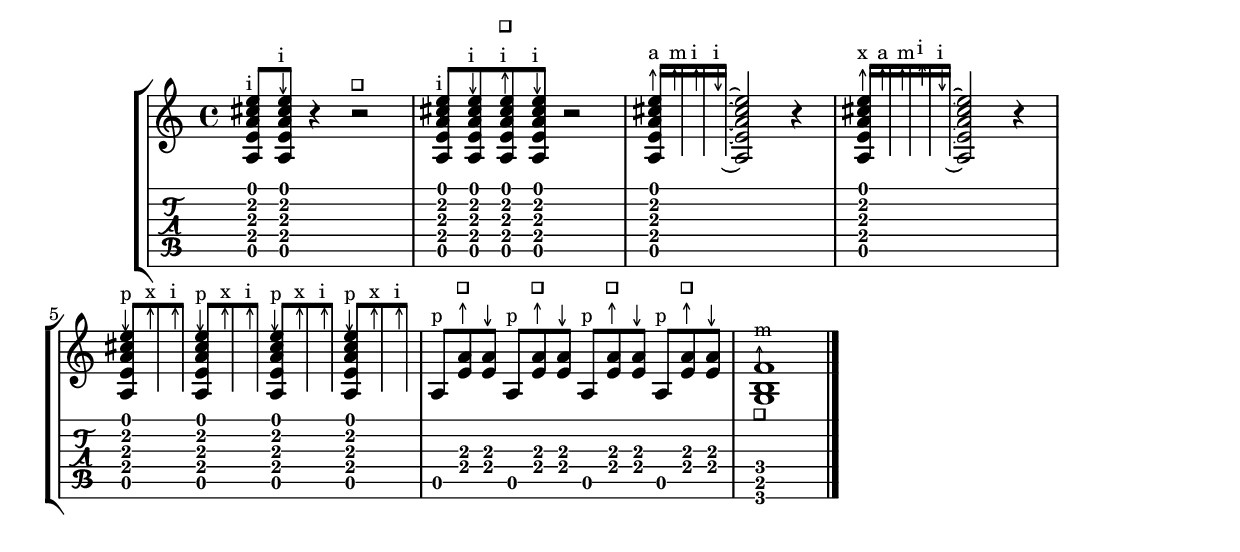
% DO NOT EDIT this file manually; it is automatically
% generated from Documentation/snippets/new
% Make any changes in Documentation/snippets/new/
% and then run scripts/auxiliar/makelsr.py
%
% This file is in the public domain.
%% Note: this file works from version 2.13.36
\version "2.13.36"

\header {
%% Translation of GIT committish: 59caa3adce63114ca7972d18f95d4aadc528ec3d

  texidoces = "

Para la guitarra flamenca se utilizan ciertos elementos de notación
especiales:


@itemize

@item un símbolo para indicar un golpe sobre la caja de la guitarra
con el nudillo del dedo anular

@item una flecha para indicar la dirección de los rasgueos

@item distintas legras para las digitaciones (@qq{p}: pulgar, @qq{i}:
índice, @qq{m}: medio, @qq{a}: anular y @qq{x}: meñique)

@item Rasgueados de 3 y cautro dedos: hacia arriba con todos los dedos
y terminando con arriba y abajo con el índice

@item abanicos: rasgueos en serie con el pulgar, hacia abajo y el
meñique y el índice hacia arriba (hay también un abanico 2 en el que
los dedos medio y anular se usan en lugar del meñique)

@item alza púa: pulsaciones rápidas con el pulgar

@end itemize


Casi todas las figuras utilizan flechas combinadas con digitaciones;
con los abanicos y los rasgueados, las notas se imprimen con cabeza
sólo en el primer acorde.

Este fragmento de código contiene código de tipo cabecera que se puede
copiar como @file{flamenco.ly} e incluirse en los documentos fuente.

"
  doctitlees = "Notación del flamenco"

  lsrtags = "fretted-strings"

  texidoc = "
For flamenco guitar, special notation is used:


@itemize

@item
a golpe symbol to indicate a slap on the guitar body with the nail of
the ring finger

@item
an arrow to indicate (the direction of) strokes

@item
different letters for fingering (@qq{p}: thumb, @qq{i}: index finger,
@qq{m}: middle finger, @qq{a}: ring finger and @qq{x}: little finger)

@item
3- and 4-finger rasgueados: stroke upwards with all fingers, ending
with an up- and down using the index finger

@item
abanicos: strokes (in tuples) with thumb (down), little and index finger
(both up) (there is also an abanico 2 where middle and ring finger are
used instead of the little finger)

@item
alza pua: fast playing with the thumb

@end itemize


Most figures use arrows in combination with fingering; with abanicos
and rasgueados, noteheads are printed only for the first chord.

This snippet contains some header-like code that can be copied as
@samp{flamenco.ly} and included in source files.

"
  doctitle = "Flamenco notation"
} % begin verbatim


%%%%%%%%%%%%%%%%%%%%%%%%%%%%%%%%%%%%%%%%%%%
%%%%%%%  Cut here ----- Start 'flamenco.ly'

% Text indicators
abanico = \markup { \italic Abanico }
rasgueaso = \markup { \italic Ras. }
alzapua = \markup { \italic Alzapua }

% Finger stroke symbols
strokeUp = \markup { \postscript #"
  0.1     setlinewidth
  0.5 0   moveto
  0.5 2   lineto
  0.2 1.4 lineto
  0.5 2   moveto
  0.8 1.4 lineto
  stroke
"}

strokeDown = \markup { \postscript #"
  0.1     setlinewidth
  0.5 2   moveto
  0.5 0   lineto
  0.2 0.6 lineto
  0.5 0   moveto
  0.8 0.6 lineto
  stroke
"}

% Golpe symbol
golpe = \markup { \postscript #"
  0.2 setlinewidth
  0 0 moveto
  1 0 lineto
  1 1 lineto
  stroke
  "\postscript #"
  0.1       setlinewidth
  -0.6 -0.1  moveto
  -0.6  1.0 lineto
  0.5  1.0 lineto
  stroke
"}

strokeUpGolpe = \markup { \column { \golpe \line { \strokeUp } } }
iUpGolpe = \markup { \column { \golpe \line { \small i } \line { \strokeUp } } }

% Strokes for all fingers
pUp   = \markup { \column { \small p \line { \strokeUp } } }
pDown = \markup { \column { \small p \line { \strokeDown } } }
iUp   = \markup { \column { \small i \line { \strokeUp } } }
iDown = \markup { \column { \small i \line { \strokeDown } } }
mUp   = \markup { \column { \small m \line { \strokeUp } } }
mDown = \markup { \column { \small m \line { \strokeDown } } }
aUp   = \markup { \column { \small a \line { \strokeUp } } }
aDown = \markup { \column { \small a \line { \strokeDown } } }
xUp   = \markup { \column { \small x \line { \strokeUp } } }
xDown = \markup { \column { \small x \line { \strokeDown } } }


% Just handy :)
tupletOff = {
  \once \override TupletNumber #'stencil = ##f
  \once \override TupletBracket #'stencil = ##f
}

tupletsOff = {
  \override TupletNumber #'stencil = ##f
  \override TupletBracket #'bracket-visibility = #'if-no-beam
}

tupletsOn = {
  \override TupletBracket #'bracket-visibility = #'default
  \revert TupletNumber #'stencil
}

headsOff = {
  \override TabNoteHead #'transparent = ##t
  \override NoteHead #'transparent = ##t
  \override NoteHead #'no-ledgers = ##t
}

headsOn = {
  \override TabNoteHead #'transparent = ##f
  \override NoteHead #'transparent = ##f
  \override NoteHead #'no-ledgers = ##f
}

%%%%%%%  Cut here ----- End 'flamenco.ly'
%%%%%%%%%%%%%%%%%%%%%%%%%%%%%%%%%%%%%%%%%

part = \relative c' {
  <a, e' a cis e>8^\iUp
  <a e' a cis e>8^\iDown
  r4
  r2^\golpe

  <a e' a cis e>8^\iUp
  <a e' a cis e>8^\iDown
  <a e' a cis e>8^\iUpGolpe
  <a e' a cis e>8^\iDown
  r2

  <a e' a cis e>16^\aUp
  \headsOff
  <a e' a cis e>^\mUp
  <a e' a cis e>^\iUp
  <a e' a cis e>^\iDown~
  \headsOn
  <a e' a cis e>2
  r4

  \tupletOff
  \times 4/5 {
    <a e' a cis e>16^\xUp
    \headsOff
    <a e' a cis e>^\aUp
    <a e' a cis e>^\mUp
    <a e' a cis e>^\iUp
    <a e' a cis e>^\iDown~
    \headsOn
  }
  <a e' a cis e>2
  r4

  \tupletsOff
  \times 2/3 {
    <a e' a cis e>8^\pDown
    \headsOff
    <a e' a cis e>^\xUp
    <a e' a cis e>^\iUp
    \headsOn
  }

  \times 2/3 {
    <a e' a cis e>8^\pDown
    \headsOff
    <a e' a cis e>^\xUp
    <a e' a cis e>^\iUp
    \headsOn
  }

  \times 2/3 {
    <a e' a cis e>8^\pDown
    \headsOff
    <a e' a cis e>^\xUp
    <a e' a cis e>^\iUp
    \headsOn
  }
  \times 2/3 {
    <a e' a cis e>8^\pDown
    \headsOff
    <a e' a cis e>^\xUp
    <a e' a cis e>^\iUp
    \headsOn
  }

  \tupletsOff
  \override Beam #'positions = #'(2 . 2)
  \times 2/3 {
    a8^\markup{ \small p }
    <e' a>^\strokeUpGolpe
    <e a>^\strokeDown
  }
  \times 2/3 {
    a,8^\markup{ \small p }
    <e' a>^\strokeUpGolpe
    <e a>^\strokeDown
  }
  \times 2/3 {
    a,8^\markup{ \small p }
    <e' a>^\strokeUpGolpe
    <e a>^\strokeDown
  }
  \times 2/3 {
    a,8^\markup{ \small p }
    <e' a>^\strokeUpGolpe
    <e a>^\strokeDown
  }
  \tupletsOn

  \once \override TextScript #'extra-offset = #'(0 . -1)
  <g, b f'>1_\golpe^\mUp
  \bar "|."
}

\score {
  \new StaffGroup <<
    \context Staff = "part" <<
      \clef G
      \transpose c c'
      {
        \part
      }
    >>
    \context TabStaff {
      \part
    }
  >>
  \layout {
    ragged-right = ##t
  }
}
